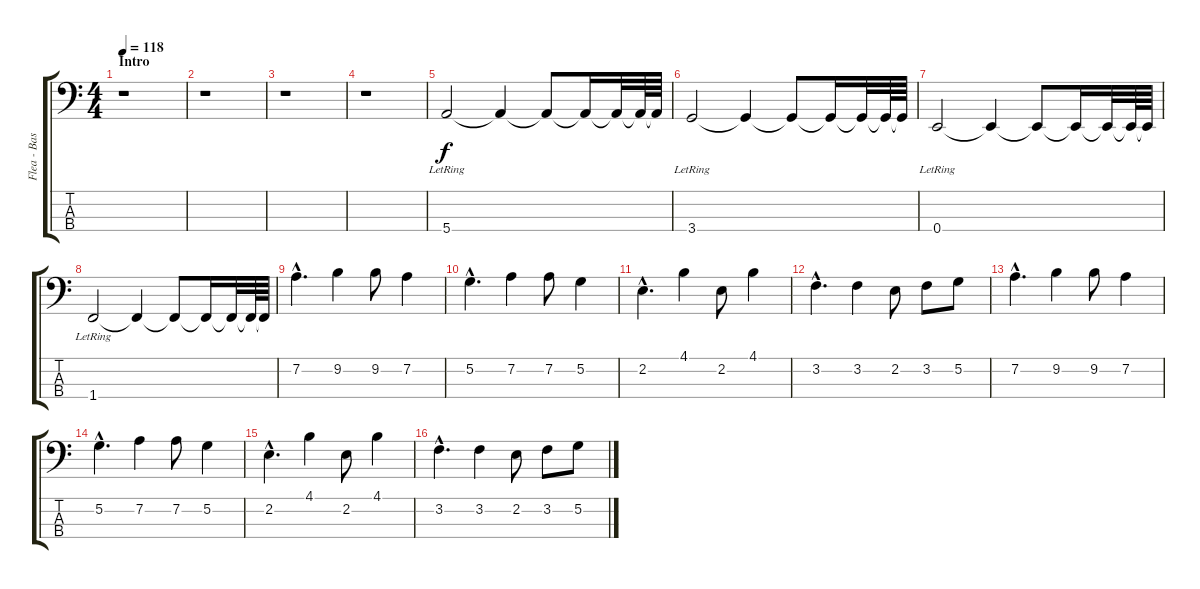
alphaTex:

\track ("Flea - Bass" "Flea - Bas") {instrument electricbassfinger}
\staff {score tabs}
\tuning (G2 D2 A1 E1) {hide}
\ts (4 4)
\section ("" "Intro")
\tempo 118
\clef f4
\ks c
r.1{dy f instrument electricbassfinger} |
r.1 |
r.1 |
r.1 |
5.4{lr}.2 5.4{t}.4 5.4{t}.8 5.4{t}.16 5.4{t}.32 5.4{t}.64 5.4{t}.64 |
3.4{lr}.2 3.4{t}.4 3.4{t}.8 3.4{t}.16 3.4{t}.32 3.4{t}.64 3.4{t}.64 |
0.4{lr}.2 0.4{t}.4 0.4{t}.8 0.4{t}.16 0.4{t}.32 0.4{t}.64 0.4{t}.64 |
1.4{lr}.2 1.4{t}.4 1.4{t}.8 1.4{t}.16 1.4{t}.32 1.4{t}.64 1.4{t}.64 |
7.2{hac}.4{d} 9.2.4 9.2.8 7.2.4 |
5.2{hac}.4{d} 7.2.4 7.2.8 5.2.4 |
2.2{hac}.4{d} 4.1.4 2.2.8 4.1.4 |
3.2{hac}.4{d} 3.2.4 2.2.8 3.2.8 5.2.8 |
7.2{hac}.4{d} 9.2.4 9.2.8 7.2.4 |
5.2{hac}.4{d} 7.2.4 7.2.8 5.2.4 |
2.2{hac}.4{d} 4.1.4 2.2.8 4.1.4 |
3.2{hac}.4{d} 3.2.4 2.2.8 3.2.8 5.2.8
